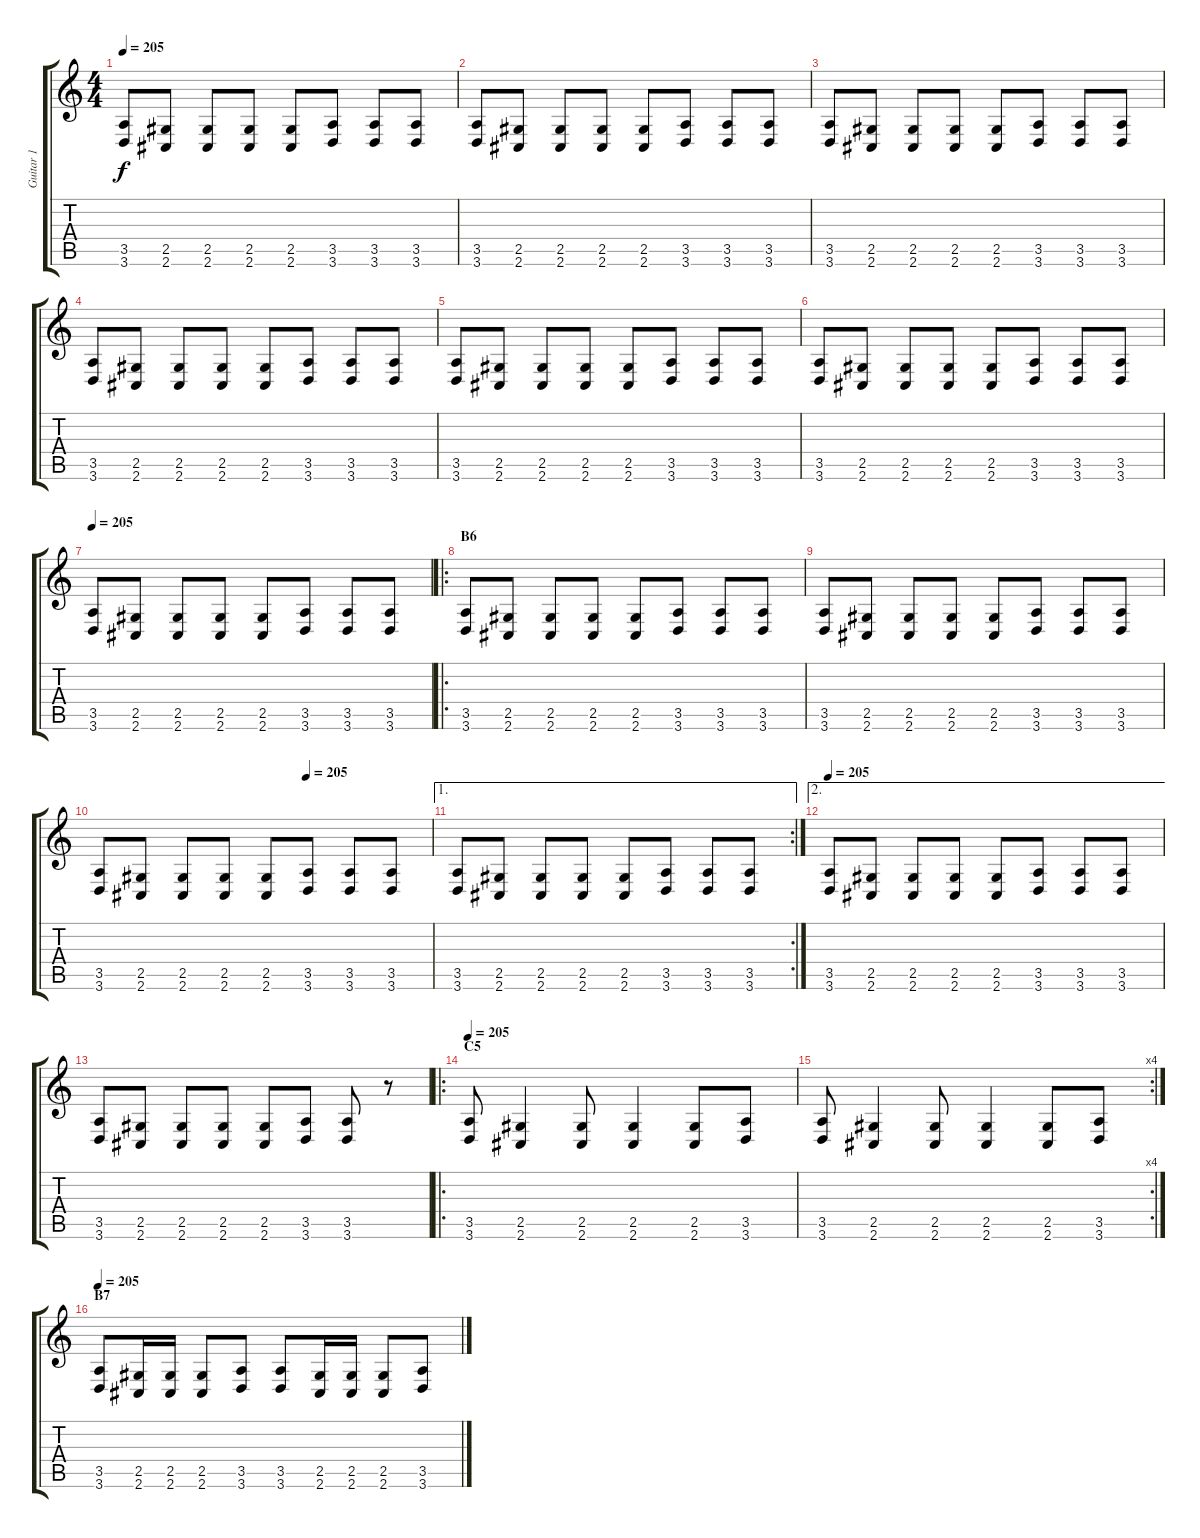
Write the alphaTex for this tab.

\track ("Guitar 1" "Guitar 1") {instrument distortionguitar}
\staff {score tabs}
\tuning (Db4 Ab3 E3 B2 Gb2 B1) {hide}
\ts (4 4)
\tempo 205
\clef g2
\ks c
(3.5 3.6).8{dy f} (2.5 2.6).8 (2.5 2.6).8 (2.5 2.6).8 (2.5 2.6).8 (3.5 3.6).8 (3.5 3.6).8 (3.5 3.6).8 |
(3.5 3.6).8 (2.5 2.6).8 (2.5 2.6).8 (2.5 2.6).8 (2.5 2.6).8 (3.5 3.6).8 (3.5 3.6).8 (3.5 3.6).8 |
(3.5 3.6).8 (2.5 2.6).8 (2.5 2.6).8 (2.5 2.6).8 (2.5 2.6).8 (3.5 3.6).8 (3.5 3.6).8 (3.5 3.6).8 |
(3.5 3.6).8 (2.5 2.6).8 (2.5 2.6).8 (2.5 2.6).8 (2.5 2.6).8 (3.5 3.6).8 (3.5 3.6).8 (3.5 3.6).8 |
(3.5 3.6).8 (2.5 2.6).8 (2.5 2.6).8 (2.5 2.6).8 (2.5 2.6).8 (3.5 3.6).8 (3.5 3.6).8 (3.5 3.6).8 |
(3.5 3.6).8 (2.5 2.6).8 (2.5 2.6).8 (2.5 2.6).8 (2.5 2.6).8 (3.5 3.6).8 (3.5 3.6).8 (3.5 3.6).8 |
\tempo 205
(3.5 3.6).8 (2.5 2.6).8 (2.5 2.6).8 (2.5 2.6).8 (2.5 2.6).8 (3.5 3.6).8 (3.5 3.6).8 (3.5 3.6).8 |
\ro
\section ("" "B6")
(3.5 3.6).8 (2.5 2.6).8 (2.5 2.6).8 (2.5 2.6).8 (2.5 2.6).8 (3.5 3.6).8 (3.5 3.6).8 (3.5 3.6).8 |
(3.5 3.6).8 (2.5 2.6).8 (2.5 2.6).8 (2.5 2.6).8 (2.5 2.6).8 (3.5 3.6).8 (3.5 3.6).8 (3.5 3.6).8 |
\tempo (205 0.625)
(3.5 3.6).8 (2.5 2.6).8 (2.5 2.6).8 (2.5 2.6).8 (2.5 2.6).8 (3.5 3.6).8 (3.5 3.6).8 (3.5 3.6).8 |
\ae 1
\rc 2
(3.5 3.6).8 (2.5 2.6).8 (2.5 2.6).8 (2.5 2.6).8 (2.5 2.6).8 (3.5 3.6).8 (3.5 3.6).8 (3.5 3.6).8 |
\ae 2
\tempo 205
(3.5 3.6).8 (2.5 2.6).8 (2.5 2.6).8 (2.5 2.6).8 (2.5 2.6).8 (3.5 3.6).8 (3.5 3.6).8 (3.5 3.6).8 |
(3.5 3.6).8 (2.5 2.6).8 (2.5 2.6).8 (2.5 2.6).8 (2.5 2.6).8 (3.5 3.6).8 (3.5 3.6).8 r.8 |
\ro
\section ("" "C5")
\tempo 205
(3.5 3.6).8 (2.5 2.6).4 (2.5 2.6).8 (2.5 2.6).4 (2.5 2.6).8 (3.5 3.6).8 |
\rc 4
(3.5 3.6).8 (2.5 2.6).4 (2.5 2.6).8 (2.5 2.6).4 (2.5 2.6).8 (3.5 3.6).8 |
\section ("" "B7")
\tempo 205
(3.5 3.6).8 (2.5 2.6).16 (2.5 2.6).16 (2.5 2.6).8 (3.5 3.6).8 (3.5 3.6).8 (2.5 2.6).16 (2.5 2.6).16 (2.5 2.6).8 (3.5 3.6).8
